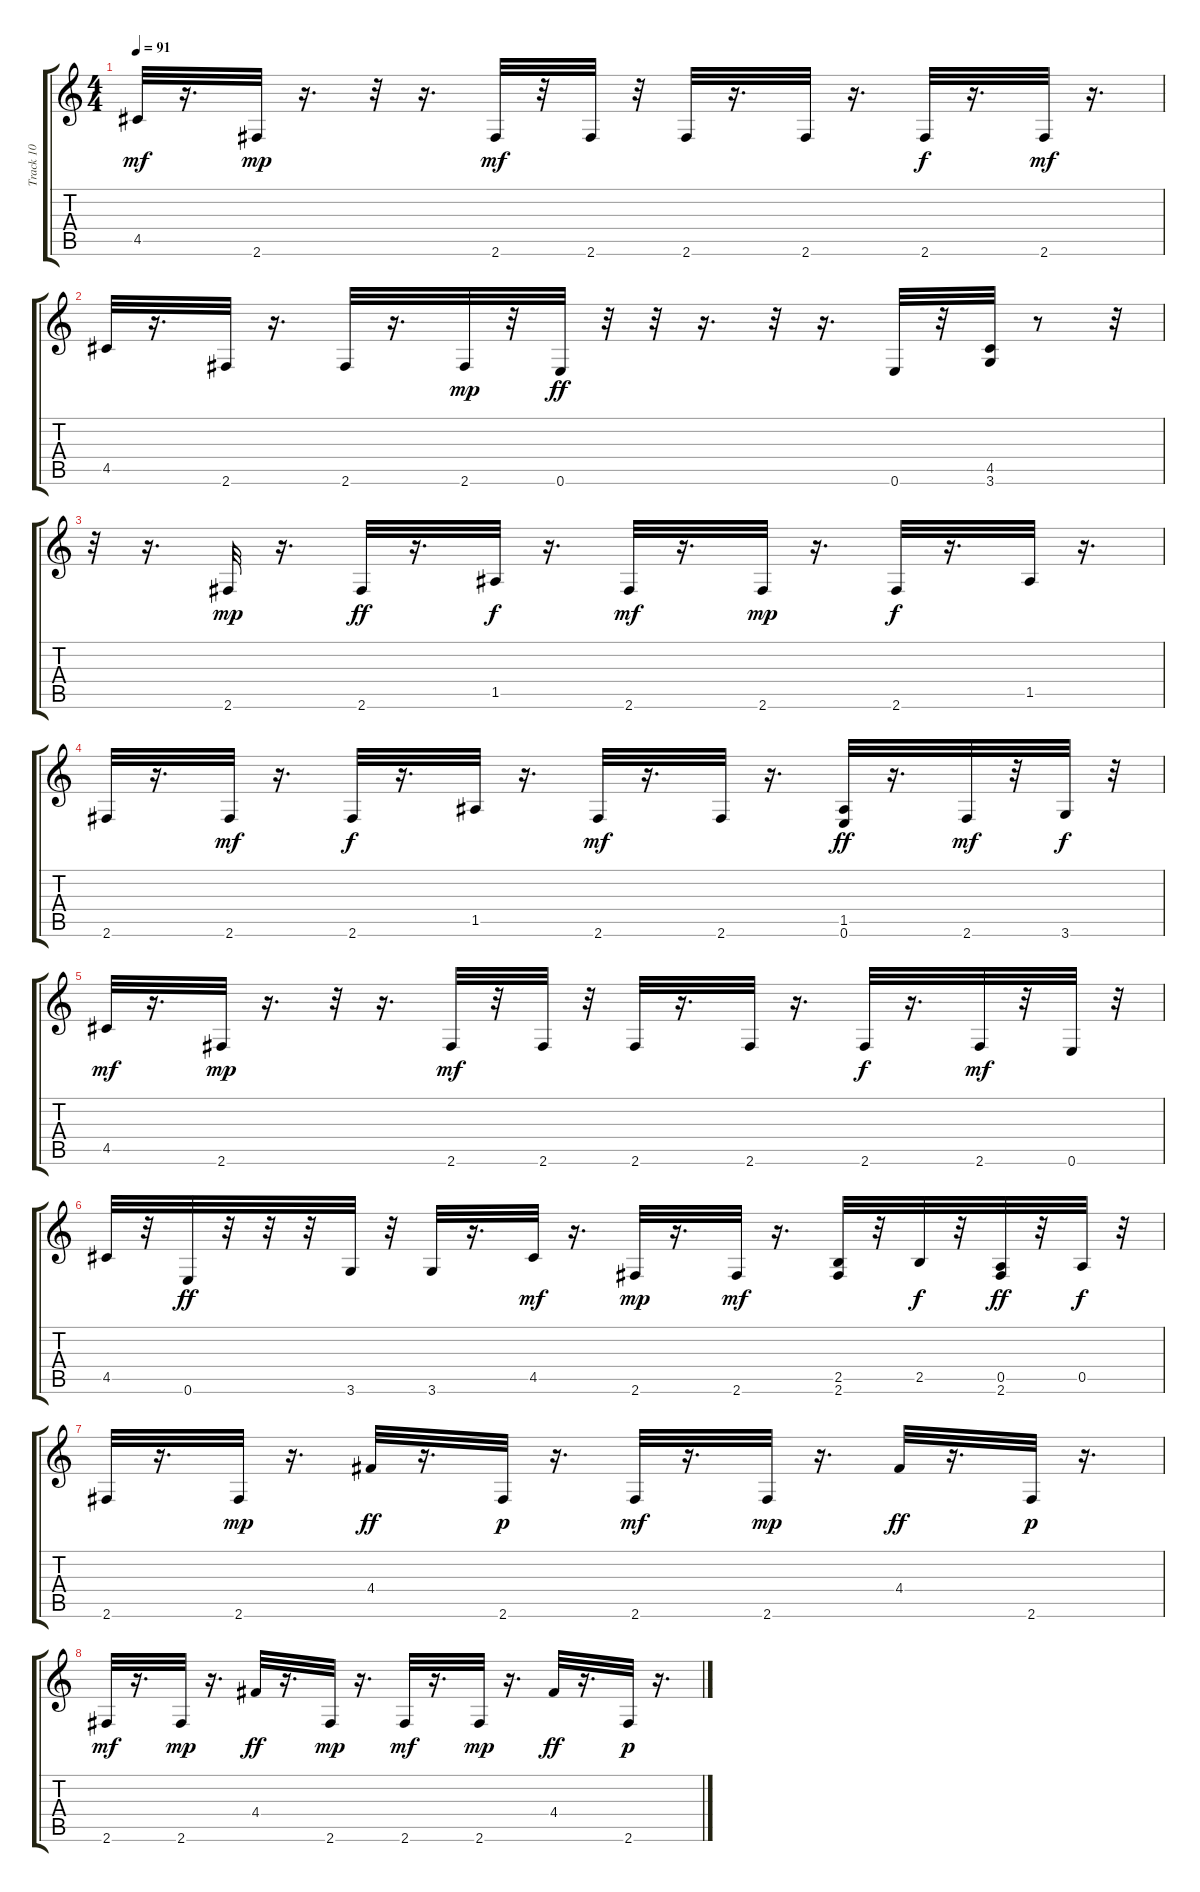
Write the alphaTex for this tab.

\track ("Track 10" "Track 10") {instrument acousticguitarsteel}
\staff {score tabs}
\tuning (E4 B3 G3 D3 A2 E2) {hide}
\ts (4 4)
\tempo 91
\clef g2
\ks c
4.5.32{dy mf} r.16{d} 2.6.32{dy mp} r.16{d} r.32 r.16{d} 2.6.32{dy mf} r.32 2.6.32 r.32 2.6.32 r.16{d} 2.6.32 r.16{d} 2.6.32{dy f} r.16{d} 2.6.32{dy mf} r.16{d} |
4.5.32 r.16{d} 2.6.32 r.16{d} 2.6.32 r.16{d} 2.6.32{dy mp} r.32 0.6.32{dy ff} r.32 r.32 r.16{d} r.32 r.16{d} 0.6.32 r.32 (4.5 3.6).32 r.8 r.32 |
r.32 r.16{d} 2.6.32{dy mp} r.16{d} 2.6.32{dy ff} r.16{d} 1.5.32{dy f} r.16{d} 2.6.32{dy mf} r.16{d} 2.6.32{dy mp} r.16{d} 2.6.32{dy f} r.16{d} 1.5.32 r.16{d} |
2.6.32 r.16{d} 2.6.32{dy mf} r.16{d} 2.6.32{dy f} r.16{d} 1.5.32 r.16{d} 2.6.32{dy mf} r.16{d} 2.6.32 r.16{d} (1.5 0.6).32{dy ff} r.16{d} 2.6.32{dy mf} r.32 3.6.32{dy f} r.32 |
4.5.32{dy mf} r.16{d} 2.6.32{dy mp} r.16{d} r.32 r.16{d} 2.6.32{dy mf} r.32 2.6.32 r.32 2.6.32 r.16{d} 2.6.32 r.16{d} 2.6.32{dy f} r.16{d} 2.6.32{dy mf} r.32 0.6.32 r.32 |
4.5.32 r.32 0.6.32{dy ff} r.32 r.32 r.32 3.6.32 r.32 3.6.32 r.16{d} 4.5.32{dy mf} r.16{d} 2.6.32{dy mp} r.16{d} 2.6.32{dy mf} r.16{d} (2.5 2.6).32 r.32 2.5.32{dy f} r.32 (0.5 2.6).32{dy ff} r.32 0.5.32{dy f} r.32 |
2.6.32 r.16{d} 2.6.32{dy mp} r.16{d} 4.4.32{dy ff} r.16{d} 2.6.32{dy p} r.16{d} 2.6.32{dy mf} r.16{d} 2.6.32{dy mp} r.16{d} 4.4.32{dy ff} r.16{d} 2.6.32{dy p} r.16{d} |
2.6.32{dy mf} r.16{d} 2.6.32{dy mp} r.16{d} 4.4.32{dy ff} r.16{d} 2.6.32{dy mp} r.16{d} 2.6.32{dy mf} r.16{d} 2.6.32{dy mp} r.16{d} 4.4.32{dy ff} r.16{d} 2.6.32{dy p} r.16{d}
